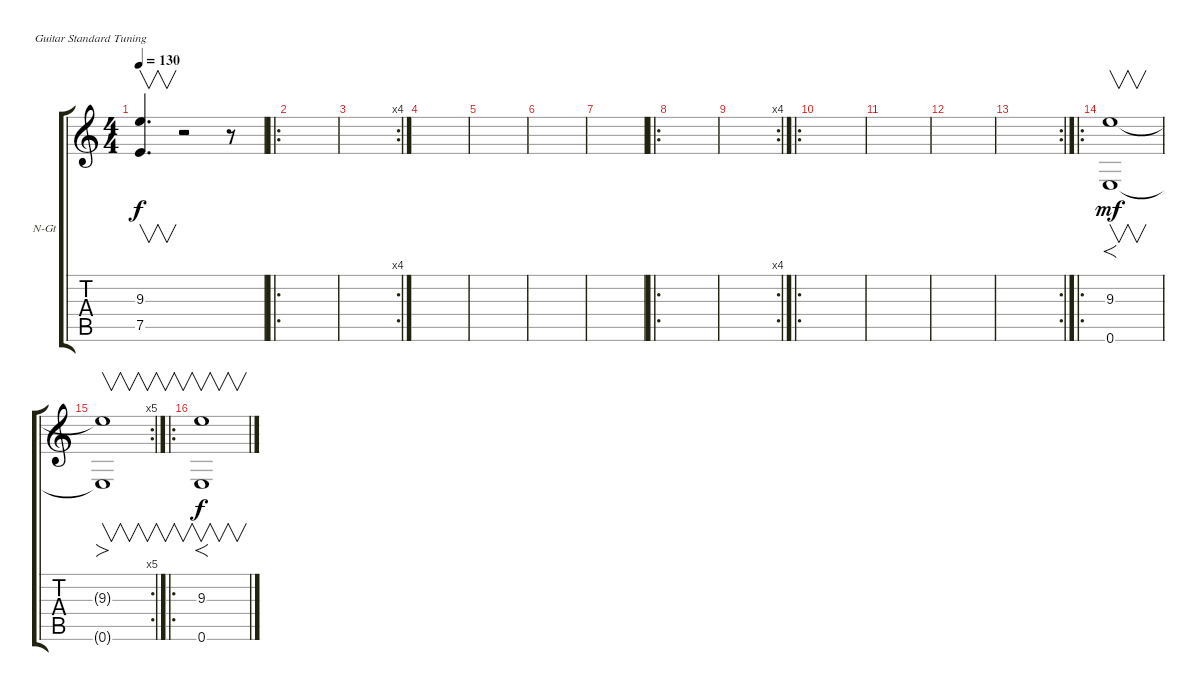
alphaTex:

\bracketExtendMode groupsimilarinstruments
\firstSystemTrackNameOrientation horizontal
\otherSystemsTrackNameOrientation horizontal
\track ("Keyboard" "N-Gt") {instrument acousticguitarnylon}
\staff {score tabs}
\tuning (E4 B3 G3 D3 A2 E2)
\ts (4 4)
\tempo 130
\clef g2
\ks c
(9.3{t} 7.5{t}).4{v d dy f} r.2 r.8 |
\ro
\scale
0.352657 |
\rc 4
\scale
0.323671 |
\scale
0.333333 |
\scale
0.333333 |
\scale
0.333333 |
\scale
0.303483 |
\ro
\scale
0.363184 |
\rc 4
\scale
0.333333 |
\ro
\scale
0.374359 |
\scale
0.312821 |
\scale
0.312821 |
\rc 2
\scale
0.323671 |
\ro
\scale
0.352657 (9.3 0.6).1{f v dy mf} |
\rc 5
\scale
0.323671 (9.3{t} 0.6{t}).1{fo v} |
\ro
\scale
0.363184 (9.3 0.6).1{f v dy f}
